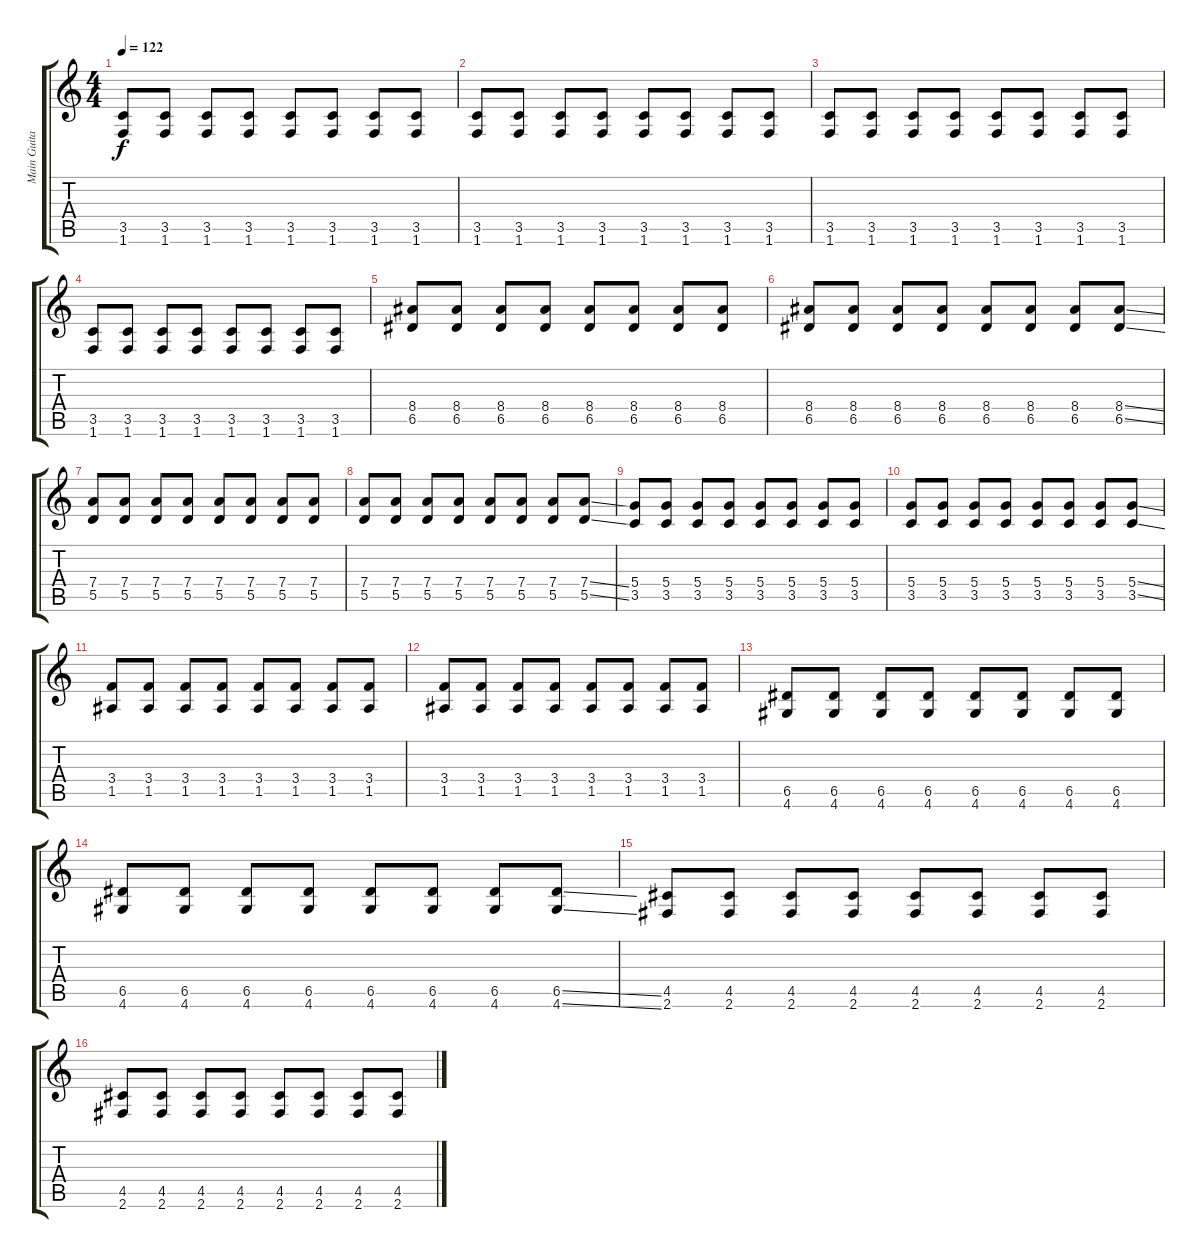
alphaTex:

\track ("Main Guitar" "Main Guita") {instrument distortionguitar}
\staff {score tabs}
\tuning (E4 B3 G3 D3 A2 E2) {hide}
\ts (4 4)
\tempo 122
\clef g2
\ks c
(3.5 1.6).8{dy f} (3.5 1.6).8 (3.5 1.6).8 (3.5 1.6).8 (3.5 1.6).8 (3.5 1.6).8 (3.5 1.6).8 (3.5 1.6).8 |
(3.5 1.6).8 (3.5 1.6).8 (3.5 1.6).8 (3.5 1.6).8 (3.5 1.6).8 (3.5 1.6).8 (3.5 1.6).8 (3.5 1.6).8 |
(3.5 1.6).8 (3.5 1.6).8 (3.5 1.6).8 (3.5 1.6).8 (3.5 1.6).8 (3.5 1.6).8 (3.5 1.6).8 (3.5 1.6).8 |
(3.5 1.6).8 (3.5 1.6).8 (3.5 1.6).8 (3.5 1.6).8 (3.5 1.6).8 (3.5 1.6).8 (3.5 1.6).8 (3.5 1.6).8 |
(8.4 6.5).8 (8.4 6.5).8 (8.4 6.5).8 (8.4 6.5).8 (8.4 6.5).8 (8.4 6.5).8 (8.4 6.5).8 (8.4 6.5).8 |
(8.4 6.5).8 (8.4 6.5).8 (8.4 6.5).8 (8.4 6.5).8 (8.4 6.5).8 (8.4 6.5).8 (8.4 6.5).8 (8.4{ss} 6.5{ss}).8 |
(7.4 5.5).8 (7.4 5.5).8 (7.4 5.5).8 (7.4 5.5).8 (7.4 5.5).8 (7.4 5.5).8 (7.4 5.5).8 (7.4 5.5).8 |
(7.4 5.5).8 (7.4 5.5).8 (7.4 5.5).8 (7.4 5.5).8 (7.4 5.5).8 (7.4 5.5).8 (7.4 5.5).8 (7.4{ss} 5.5{ss}).8 |
(5.4 3.5).8 (5.4 3.5).8 (5.4 3.5).8 (5.4 3.5).8 (5.4 3.5).8 (5.4 3.5).8 (5.4 3.5).8 (5.4 3.5).8 |
(5.4 3.5).8 (5.4 3.5).8 (5.4 3.5).8 (5.4 3.5).8 (5.4 3.5).8{volume 8} (5.4 3.5).8 (5.4 3.5).8 (5.4{ss} 3.5{ss}).8 |
(3.4 1.5).8 (3.4 1.5).8 (3.4 1.5).8 (3.4 1.5).8 (3.4 1.5).8 (3.4 1.5).8 (3.4 1.5).8 (3.4 1.5).8 |
(3.4 1.5).8 (3.4 1.5).8 (3.4 1.5).8 (3.4 1.5).8 (3.4 1.5).8 (3.4 1.5).8 (3.4 1.5).8 (3.4 1.5).8 |
(6.5 4.6).8 (6.5 4.6).8 (6.5 4.6).8 (6.5 4.6).8 (6.5 4.6).8 (6.5 4.6).8 (6.5 4.6).8 (6.5 4.6).8 |
(6.5 4.6).8 (6.5 4.6).8 (6.5 4.6).8 (6.5 4.6).8 (6.5 4.6).8 (6.5 4.6).8 (6.5 4.6).8 (6.5{ss} 4.6{ss}).8 |
(4.5 2.6).8{volume 2} (4.5 2.6).8 (4.5 2.6).8 (4.5 2.6).8 (4.5 2.6).8 (4.5 2.6).8 (4.5 2.6).8 (4.5 2.6).8 |
(4.5 2.6).8 (4.5 2.6).8 (4.5 2.6).8 (4.5 2.6).8 (4.5 2.6).8 (4.5 2.6).8 (4.5 2.6).8 (4.5{ss} 2.6{ss}).8
